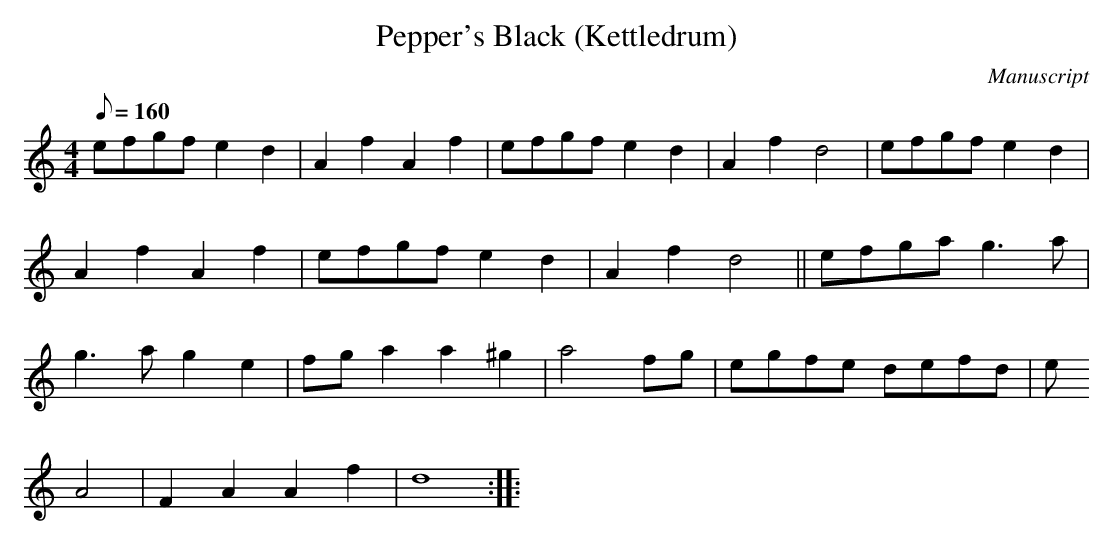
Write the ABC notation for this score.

X:1
T: Pepper's Black (Kettledrum)
M:4/4
L:1/8
Q:160
O:Manuscript
K:C
efgf e2 d2|A2 f2 A2 f2|efgf e2 d2 |A2 f2 d4|efgf e2 d2 |A2 f2 A2 f2|\
efgf e2 d2|A2 f2 d4||efga g3 a|g3 a g2 e2|fg a2 a2 ^g2|a4 fg|egfe defd|e
4 A4|\
F2 A2 A2 f2|d8::
